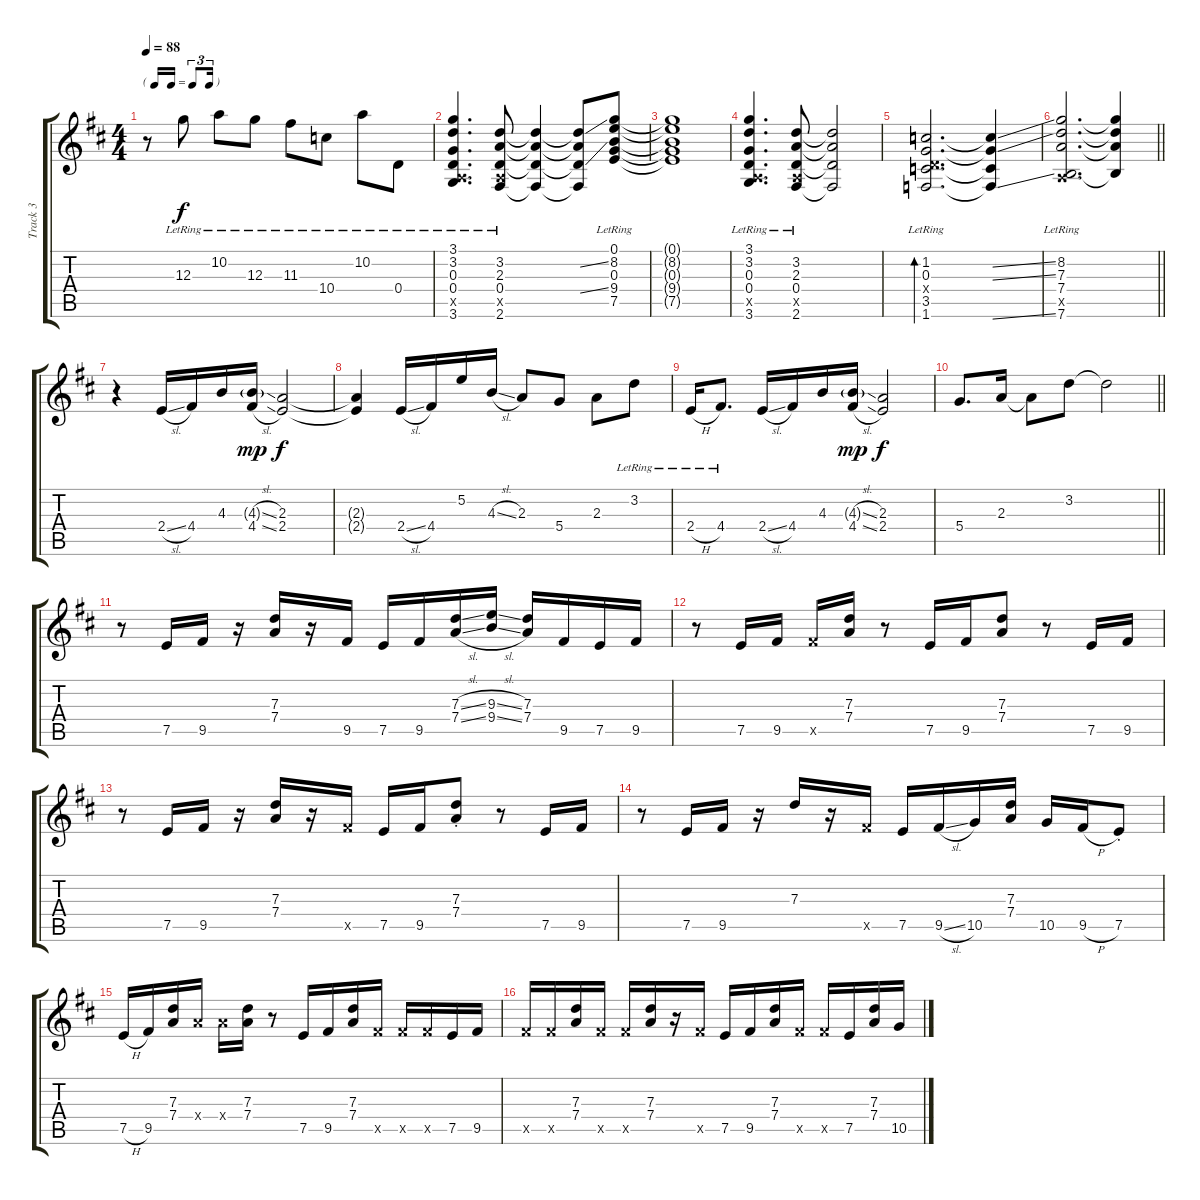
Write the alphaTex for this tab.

\track ("Track 3" "Track 3") {instrument electricguitarclean}
\staff {score tabs}
\tuning (E4 B3 G3 D3 A2 E2) {hide}
\ts (4 4)
\tf triplet16th
\tempo 88
\clef g2
\ks d
r.8{dy f} 12.3{lr}.8 10.2{lr}.8 12.3{lr}.8 11.3{lr}.8 10.4{lr}.8 10.2{lr}.8 0.4{lr}.8 |
(3.1{lr} 3.2{lr} 0.3{lr} 0.4{lr} 0.5{x} 3.6{lr}).4{d} (3.2{lr} 2.3{lr} 0.4{lr} 0.5{x} 2.6{lr}).8 (3.2{t} 2.3{t} 0.4{t} 2.6{t}).4 (3.2{ss t} 2.3{t} 0.4{ss t} 2.6{t}).8 (0.1{lr} 8.2{lr} 0.3{lr} 9.4{lr} 7.5{lr}).8 |
(0.1{t} 8.2{t} 0.3{t} 9.4{t} 7.5{t}).1 |
(3.1{lr} 3.2{lr} 0.3{lr} 0.4{lr} 0.5{x} 3.6{lr}).4{d} (3.2{lr} 2.3{lr} 0.4{lr} 0.5{x} 2.6{lr}).8 (3.2{t} 2.3{t} 0.4{t} 2.6{t}).2 |
(1.2{lr} 0.3{lr} 0.4{x} 3.5{lr} 1.6{lr}).2{d bd 120} (1.2{ss t} 0.3{ss t} 3.5{t} 1.6{ss t}).4 |
\barLineRight lightlight
(8.2{lr} 7.3{lr} 7.4{lr} 0.5{x} 7.6{lr}).2{d} (8.2{t} 7.3{t} 7.4{t} 7.6{t}).4 |
r.4 2.4{sl}.16 4.4.16 4.3.16 (4.3{sl g} 4.4{sl}).16{dy mp} (2.3 2.4).2{dy f} |
(2.3{t} 2.4{t}).4 2.4{sl}.16 4.4.16 5.2.16 4.3{sl}.16 2.3.8 5.4.8 2.3.8 3.2{lr}.8 |
2.4{h lr}.16 4.4{lr}.8{d} 2.4{sl}.16 4.4.16 4.3.16 (4.3{sl g} 4.4{sl}).16{dy mp} (2.3 2.4).2{dy f} |
\barLineRight lightlight
5.4.8{d} 2.3.16 2.3{t}.8 3.2.8 3.2{t}.2 |
r.8 7.5.16 9.5.16 r.16 (7.3 7.4).16 r.16 9.5.16 7.5.16 9.5.16 (7.3{sl} 7.4{sl}).16 (9.3{sl} 9.4{sl}).16 (7.3 7.4).16 9.5.16 7.5.16 9.5.16 |
r.8 7.5.16 9.5.16 9.5{x}.16 (7.3 7.4).16 r.8 7.5.16 9.5.16 (7.3 7.4).8 r.8 7.5.16 9.5.16 |
r.8 7.5.16 9.5.16 r.16 (7.3 7.4).16 r.16 9.5{x}.16 7.5.16 9.5.16 (7.3{st} 7.4{st}).8 r.8 7.5.16 9.5.16 |
r.8 7.5.16 9.5.16 r.16 7.3.16 r.16 9.5{x}.16 7.5.16 9.5{sl}.16 10.5.16 (7.3 7.4).16 10.5.16 9.5{h}.16 7.5{st}.8 |
7.5{h}.16 9.5.16 (7.3 7.4).16 7.4{x}.16 7.4{x}.16 (7.3 7.4).16 r.8 7.5.16 9.5.16 (7.3 7.4).16 9.5{x}.16 9.5{x}.16 9.5{x}.16 7.5.16 9.5.16 |
9.5{x}.16 9.5{x}.16 (7.3 7.4).16 9.5{x}.16 9.5{x}.16 (7.3 7.4).16 r.16 9.5{x}.16 7.5.16 9.5.16 (7.3 7.4).16 9.5{x}.16 9.5{x}.16 7.5.16 (7.3 7.4).16 10.5{sl}.16
